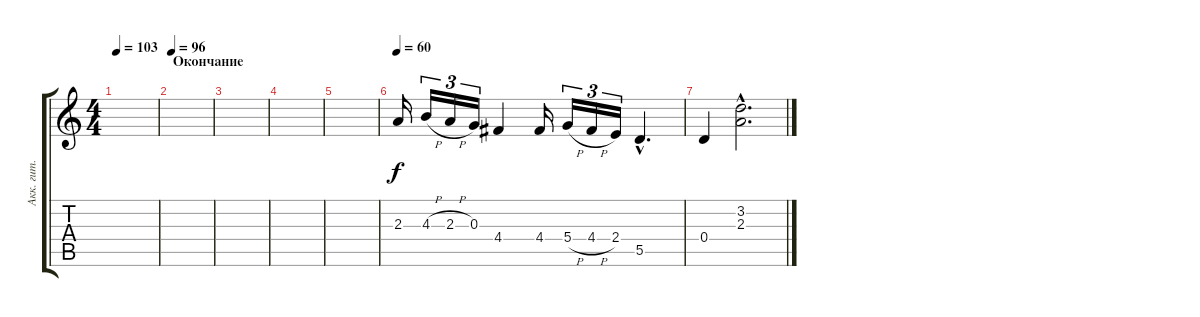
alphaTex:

\track ("Акк. гит. 2" "Акк. гит. ") {instrument acousticguitarsteel}
\staff {score tabs}
\tuning (E4 B3 G3 D3 A2 E2) {hide}
\ts (4 4)
\tempo 103
\clef g2
\ks c
|
\section ("" "Окончание")
\tempo 96
|
|
|
|
\tempo 60
2.3.16 4.3{h}.16{tu (3 2)} 2.3{h}.16{tu (3 2)} 0.3.16{tu (3 2)} 4.4.4 4.4.16 5.4{h}.16{tu (3 2)} 4.4{h}.16{tu (3 2)} 2.4.16{tu (3 2)} 5.5{hac}.4{d} |
0.4.4 (3.2{hac} 2.3{hac}).2{d}
